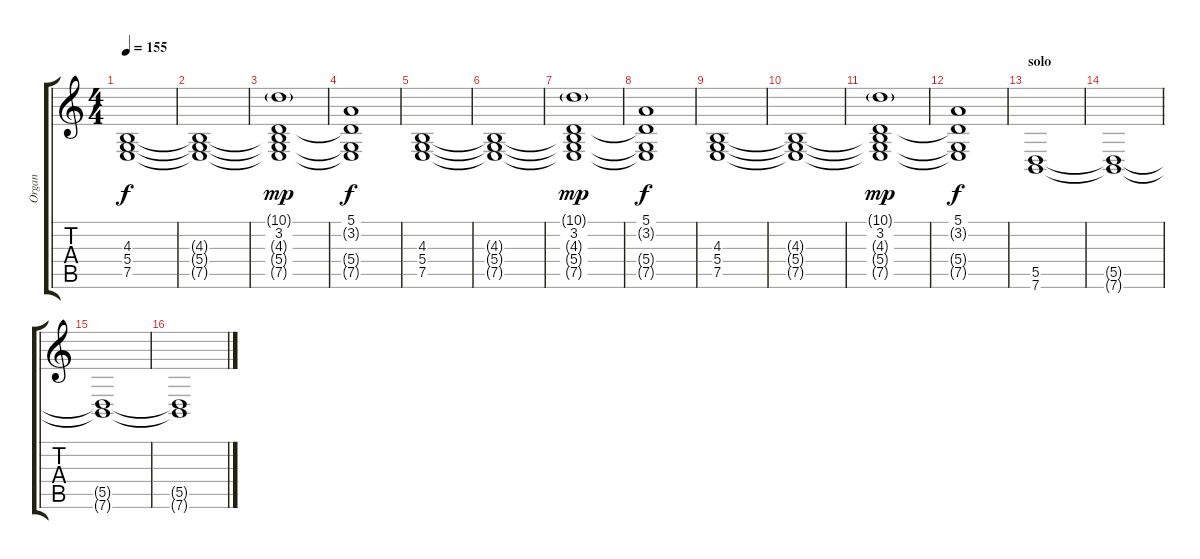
\track ("Organ" "Organ") {instrument drawbarorgan}
\staff {score tabs}
\tuning (E4 B3 G3 D3 A2 E2) {hide}
\ts (4 4)
\tempo 155
\clef g2
\ks c
(4.3 5.4 7.5).1{dy f} |
(4.3{t} 5.4{t} 7.5{t}).1 |
(10.1{g} 3.2 4.3{t} 5.4{t} 7.5{t}).1{dy mp} |
(5.1 3.2{t} 5.4{t} 7.5{t}).1{dy f} |
(4.3 5.4 7.5).1 |
(4.3{t} 5.4{t} 7.5{t}).1 |
(10.1{g} 3.2 4.3{t} 5.4{t} 7.5{t}).1{dy mp} |
(5.1 3.2{t} 5.4{t} 7.5{t}).1{dy f} |
(4.3 5.4 7.5).1 |
(4.3{t} 5.4{t} 7.5{t}).1 |
(10.1{g} 3.2 4.3{t} 5.4{t} 7.5{t}).1{dy mp} |
(5.1 3.2{t} 5.4{t} 7.5{t}).1{dy f} |
\section ("" "solo")
(5.5 7.6).1 |
(5.5{t} 7.6{t}).1 |
(5.5{t} 7.6{t}).1 |
(5.5{t} 7.6{t}).1
